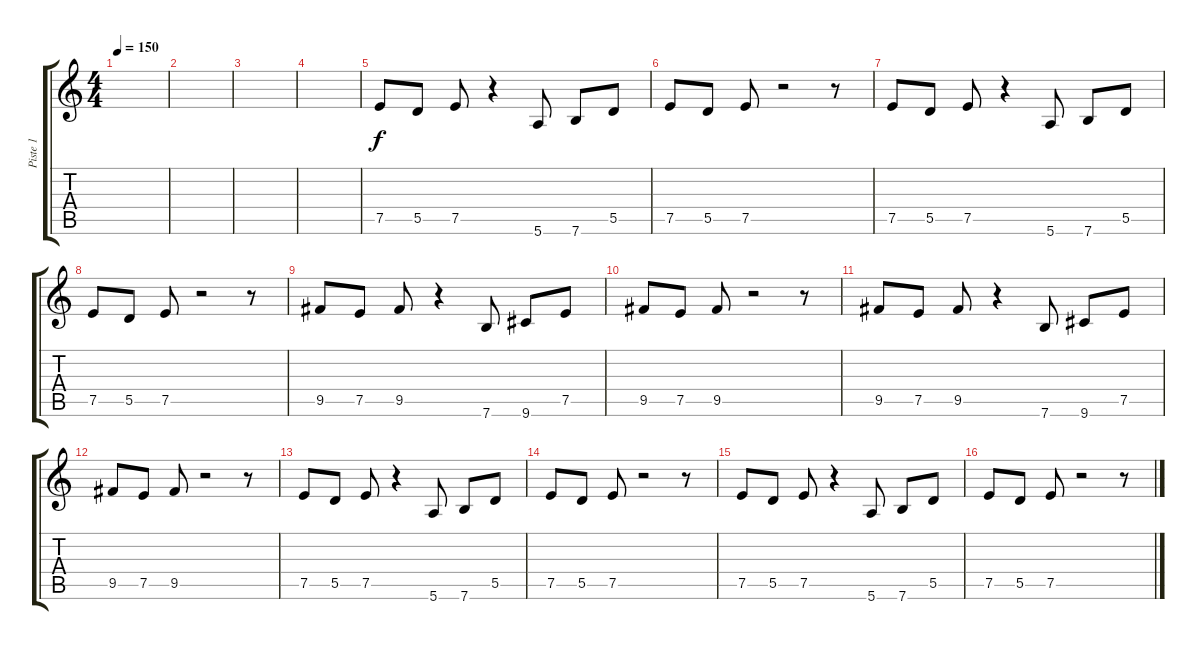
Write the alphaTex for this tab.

\track ("Piste 1" "Piste 1") {instrument distortionguitar}
\staff {score tabs}
\tuning (E4 B3 G3 D3 A2 E2) {hide}
\ts (4 4)
\tempo 150
\clef g2
\ks c
|
|
|
|
7.5.8 5.5.8 7.5.8 r.4 5.6.8 7.6.8 5.5.8 |
7.5.8 5.5.8 7.5.8 r.2 r.8 |
7.5.8 5.5.8 7.5.8 r.4 5.6.8 7.6.8 5.5.8 |
7.5.8 5.5.8 7.5.8 r.2 r.8 |
9.5.8 7.5.8 9.5.8 r.4 7.6.8 9.6.8 7.5.8 |
9.5.8 7.5.8 9.5.8 r.2 r.8 |
9.5.8 7.5.8 9.5.8 r.4 7.6.8 9.6.8 7.5.8 |
9.5.8 7.5.8 9.5.8 r.2 r.8 |
7.5.8 5.5.8 7.5.8 r.4 5.6.8 7.6.8 5.5.8 |
7.5.8 5.5.8 7.5.8 r.2 r.8 |
7.5.8 5.5.8 7.5.8 r.4 5.6.8 7.6.8 5.5.8 |
7.5.8 5.5.8 7.5.8 r.2 r.8
